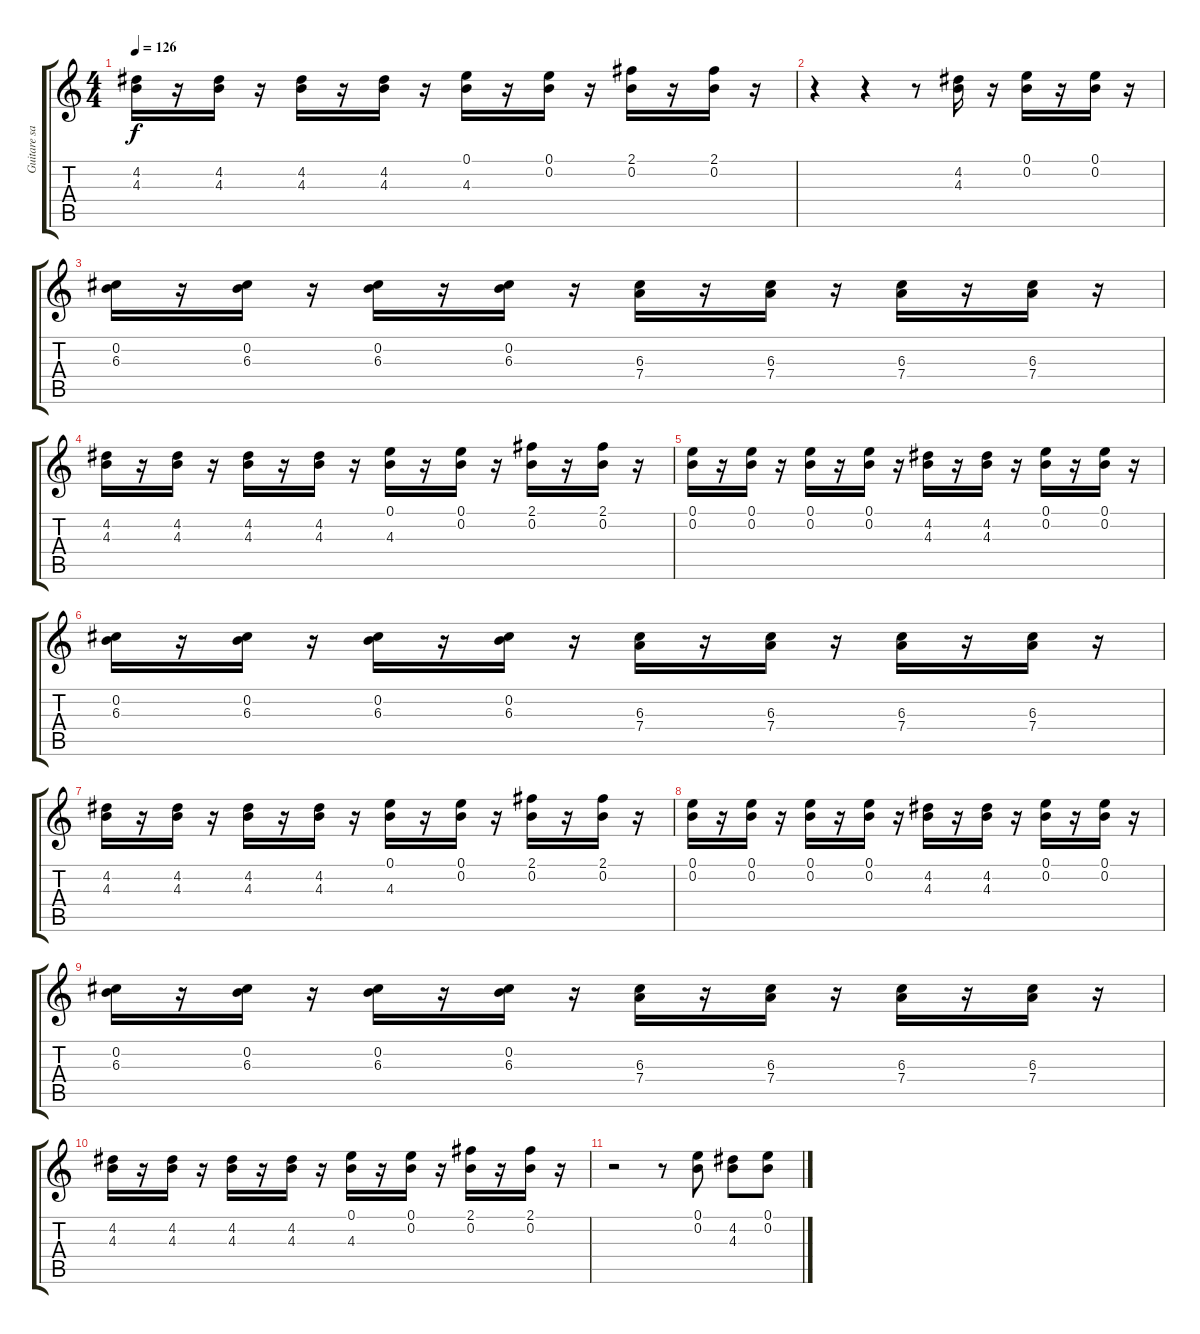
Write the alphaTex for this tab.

\track ("Guitare saturée" "Guitare sa") {instrument overdrivenguitar}
\staff {score tabs}
\tuning (E4 B3 G3 D3 A2 E2) {hide}
\ts (4 4)
\tempo 126
\clef g2
\ks c
(4.2 4.3).16{dy f} r.16 (4.2 4.3).16 r.16 (4.2 4.3).16 r.16 (4.2 4.3).16 r.16 (0.1 4.3).16 r.16 (0.1 0.2).16 r.16 (2.1 0.2).16 r.16 (2.1 0.2).16 r.16 |
r.4 r.4 r.8 (4.2 4.3).16 r.16 (0.1 0.2).16 r.16 (0.1 0.2).16 r.16 |
(0.2 6.3).16 r.16 (0.2 6.3).16 r.16 (0.2 6.3).16 r.16 (0.2 6.3).16 r.16 (6.3 7.4).16 r.16 (6.3 7.4).16 r.16 (6.3 7.4).16 r.16 (6.3 7.4).16 r.16 |
(4.2 4.3).16 r.16 (4.2 4.3).16 r.16 (4.2 4.3).16 r.16 (4.2 4.3).16 r.16 (0.1 4.3).16 r.16 (0.1 0.2).16 r.16 (2.1 0.2).16 r.16 (2.1 0.2).16 r.16 |
(0.1 0.2).16 r.16 (0.1 0.2).16 r.16 (0.1 0.2).16 r.16 (0.1 0.2).16 r.16 (4.2 4.3).16 r.16 (4.2 4.3).16 r.16 (0.1 0.2).16 r.16 (0.1 0.2).16 r.16 |
(0.2 6.3).16 r.16 (0.2 6.3).16 r.16 (0.2 6.3).16 r.16 (0.2 6.3).16 r.16 (6.3 7.4).16 r.16 (6.3 7.4).16 r.16 (6.3 7.4).16 r.16 (6.3 7.4).16 r.16 |
(4.2 4.3).16 r.16 (4.2 4.3).16 r.16 (4.2 4.3).16 r.16 (4.2 4.3).16 r.16 (0.1 4.3).16 r.16 (0.1 0.2).16 r.16 (2.1 0.2).16 r.16 (2.1 0.2).16 r.16 |
(0.1 0.2).16 r.16 (0.1 0.2).16 r.16 (0.1 0.2).16 r.16 (0.1 0.2).16 r.16 (4.2 4.3).16 r.16 (4.2 4.3).16 r.16 (0.1 0.2).16 r.16 (0.1 0.2).16 r.16 |
(0.2 6.3).16 r.16 (0.2 6.3).16 r.16 (0.2 6.3).16 r.16 (0.2 6.3).16 r.16 (6.3 7.4).16 r.16 (6.3 7.4).16 r.16 (6.3 7.4).16 r.16 (6.3 7.4).16 r.16 |
(4.2 4.3).16 r.16 (4.2 4.3).16 r.16 (4.2 4.3).16 r.16 (4.2 4.3).16 r.16 (0.1 4.3).16 r.16 (0.1 0.2).16 r.16 (2.1 0.2).16 r.16 (2.1 0.2).16 r.16 |
r.2 r.8 (0.1 0.2).8 (4.2 4.3).8 (0.1 0.2).8
